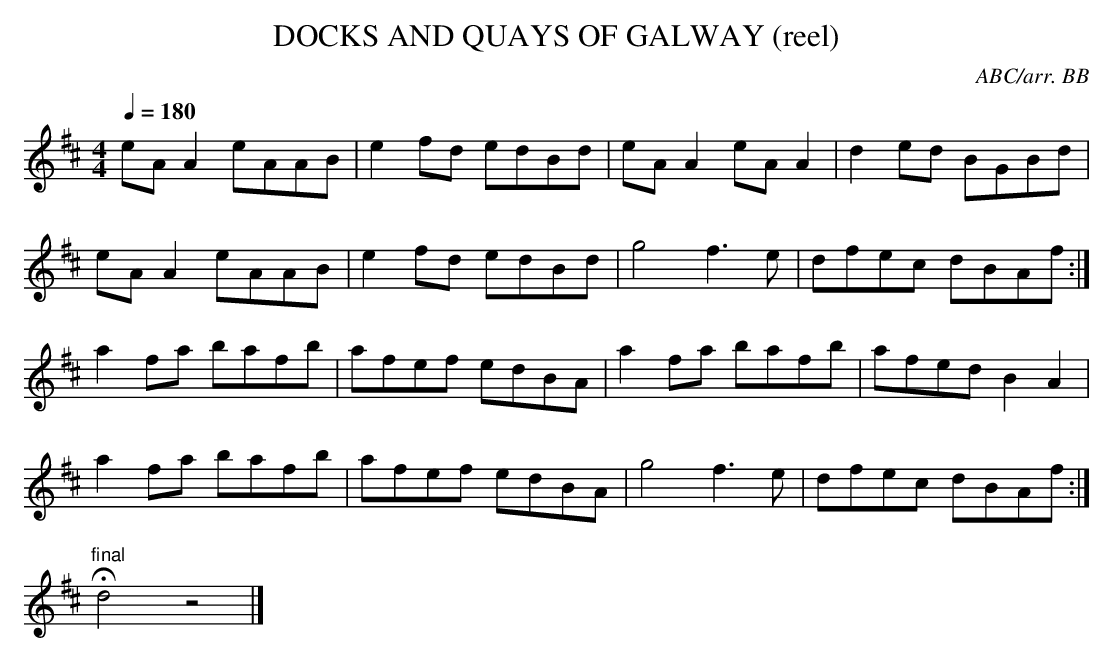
X:1
T:DOCKS AND QUAYS OF GALWAY (reel)
C:ABC/arr. BB
There are other versions of the name ("Ducks and Geese",
"Docks and Keys" ...)
M:4/4
Q:1/4=180
L:1/8
K:D
eA A2 eAAB|e2 fd edBd|eAA2 eAA2|d2 ed BGBd|
eA A2 eAAB|e2 fd edBd|g4 f3 e|dfec dBAf:|
a2 fa bafb|afef edBA|a2 fa bafb|afed B2 A2|
a2 fa bafb|afef edBA|g4 f3 e|dfec dBAf:|
"final"Hd4z4|]
